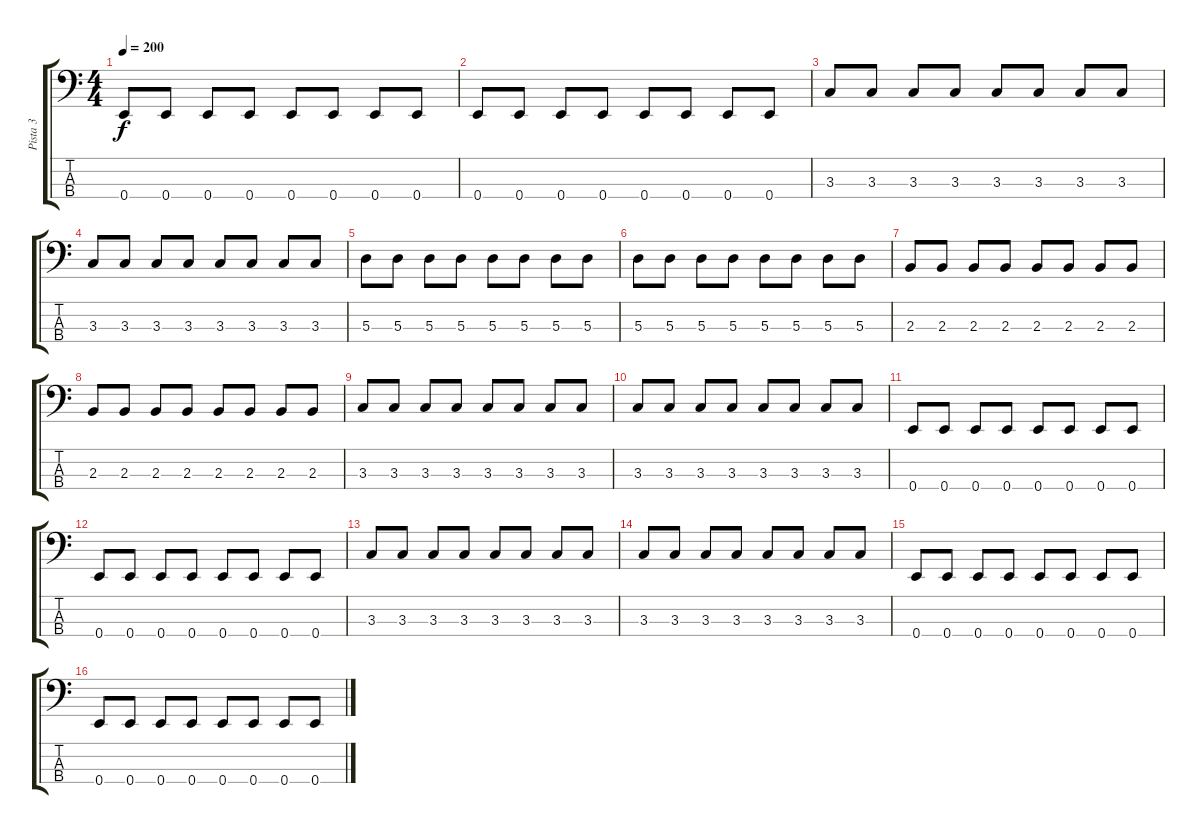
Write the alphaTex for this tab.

\track ("Pista 3" "Pista 3") {instrument electricbassfinger}
\staff {score tabs}
\tuning (G2 D2 A1 E1) {hide}
\ts (4 4)
\tempo 200
\clef f4
\ks c
0.4.8{dy f} 0.4.8 0.4.8 0.4.8 0.4.8 0.4.8 0.4.8 0.4.8 |
0.4.8 0.4.8 0.4.8 0.4.8 0.4.8 0.4.8 0.4.8 0.4.8 |
3.3.8 3.3.8 3.3.8 3.3.8 3.3.8 3.3.8 3.3.8 3.3.8 |
3.3.8 3.3.8 3.3.8 3.3.8 3.3.8 3.3.8 3.3.8 3.3.8 |
5.3.8 5.3.8 5.3.8 5.3.8 5.3.8 5.3.8 5.3.8 5.3.8 |
5.3.8 5.3.8 5.3.8 5.3.8 5.3.8 5.3.8 5.3.8 5.3.8 |
2.3.8 2.3.8 2.3.8 2.3.8 2.3.8 2.3.8 2.3.8 2.3.8 |
2.3.8 2.3.8 2.3.8 2.3.8 2.3.8 2.3.8 2.3.8 2.3.8 |
3.3.8 3.3.8 3.3.8 3.3.8 3.3.8 3.3.8 3.3.8 3.3.8 |
3.3.8 3.3.8 3.3.8 3.3.8 3.3.8 3.3.8 3.3.8 3.3.8 |
0.4.8 0.4.8 0.4.8 0.4.8 0.4.8 0.4.8 0.4.8 0.4.8 |
0.4.8 0.4.8 0.4.8 0.4.8 0.4.8 0.4.8 0.4.8 0.4.8 |
3.3.8 3.3.8 3.3.8 3.3.8 3.3.8 3.3.8 3.3.8 3.3.8 |
3.3.8 3.3.8 3.3.8 3.3.8 3.3.8 3.3.8 3.3.8 3.3.8 |
0.4.8 0.4.8 0.4.8 0.4.8 0.4.8 0.4.8 0.4.8 0.4.8 |
0.4.8 0.4.8 0.4.8 0.4.8 0.4.8 0.4.8 0.4.8 0.4.8
